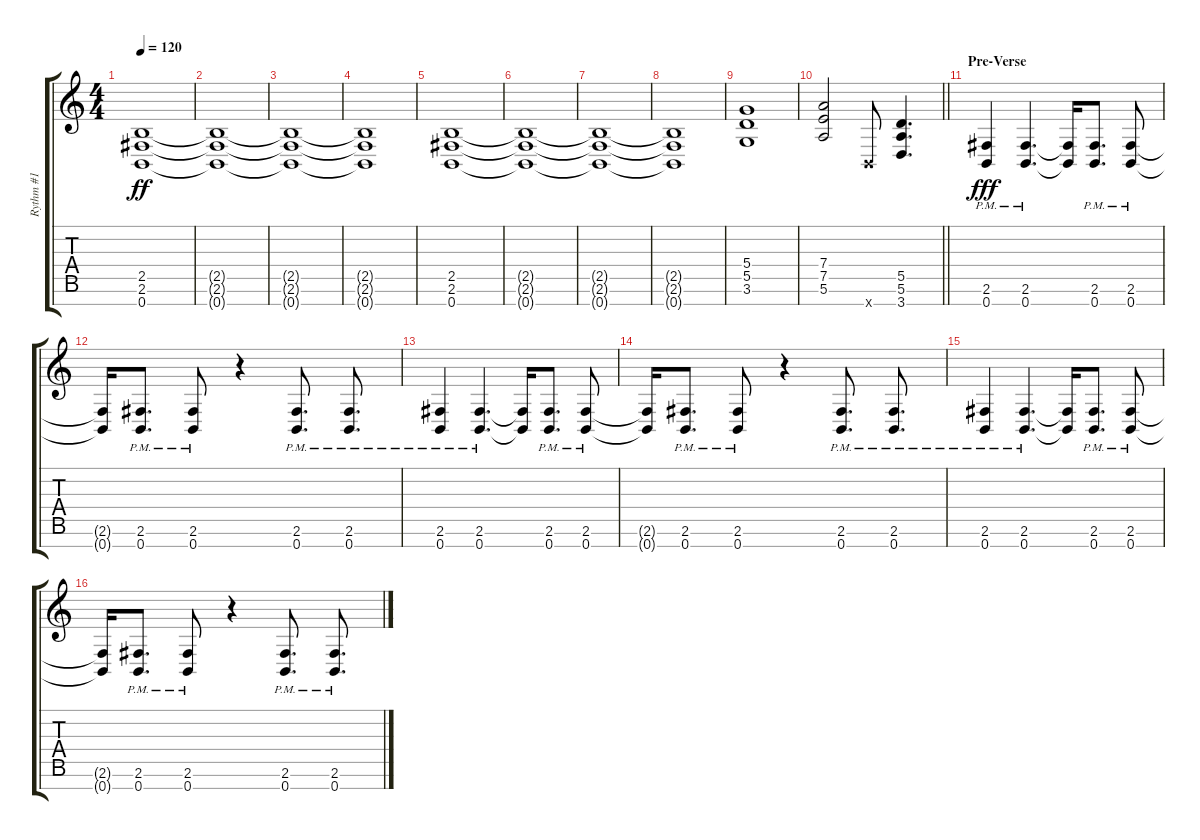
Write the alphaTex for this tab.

\track ("Rythm #1" "Rythm #1") {instrument distortionguitar}
\staff {score tabs}
\tuning (E4 B3 G3 D3 A2 E2 B1) {hide}
\ts (4 4)
\tempo 120
\clef g2
\ks c
(2.5 2.6 0.7).1{dy ff} |
(2.5{t} 2.6{t} 0.7{t}).1 |
(2.5{t} 2.6{t} 0.7{t}).1 |
(2.5{t} 2.6{t} 0.7{t}).1 |
(2.5 2.6 0.7).1 |
(2.5{t} 2.6{t} 0.7{t}).1 |
(2.5{t} 2.6{t} 0.7{t}).1 |
(2.5{t} 2.6{t} 0.7{t}).1 |
(5.4 5.5 3.6).1 |
\barLineRight lightlight
(7.4 7.5 5.6).2 0.7{x}.8 (5.5 5.6 3.7).4{d} |
\section ("" "Pre-Verse")
(2.6{pm} 0.7{pm}).4{dy fff} (2.6{pm} 0.7{pm}).4{d} (2.6{t} 0.7{t}).16 (2.6{pm} 0.7{pm}).8{d} (2.6{pm} 0.7{pm}).8 |
(2.6{t} 0.7{t}).16 (2.6{pm} 0.7{pm}).8{d} (2.6{pm} 0.7{pm}).8 r.4 (2.6{pm} 0.7{pm}).8{d} (2.6{pm} 0.7{pm}).8{d} |
(2.6{pm} 0.7{pm}).4 (2.6{pm} 0.7{pm}).4{d} (2.6{t} 0.7{t}).16 (2.6{pm} 0.7{pm}).8{d} (2.6{pm} 0.7{pm}).8 |
(2.6{t} 0.7{t}).16 (2.6{pm} 0.7{pm}).8{d} (2.6{pm} 0.7{pm}).8 r.4 (2.6{pm} 0.7{pm}).8{d} (2.6{pm} 0.7{pm}).8{d} |
(2.6{pm} 0.7{pm}).4 (2.6{pm} 0.7{pm}).4{d} (2.6{t} 0.7{t}).16 (2.6{pm} 0.7{pm}).8{d} (2.6{pm} 0.7{pm}).8 |
(2.6{t} 0.7{t}).16 (2.6{pm} 0.7{pm}).8{d} (2.6{pm} 0.7{pm}).8 r.4 (2.6{pm} 0.7{pm}).8{d} (2.6{pm} 0.7{pm}).8{d}
